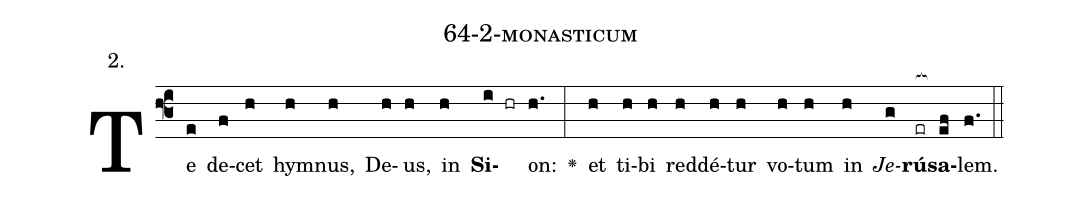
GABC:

name: 64-2-monasticum;
annotation: 2.;
%%
(f3)Te(e) de(f)cet(h) hym(h)nus,(h) De(h)us,(h) in(h) <b>Si</b>(i hr)on:(h.) <v>\greheightstar</v>(:) et(h) ti(h)bi(h) red(h)dé(h)tur(h) vo(h)tum(h) in(h) <i>Je</i>(g)<b>rú</b>(er[ocb:1{])<b>sa</b>(ef[ocb:0}])lem.(f.) (::)


%E(h) u(h) o(h) u(g) a(ef) e.(f.) (::)
